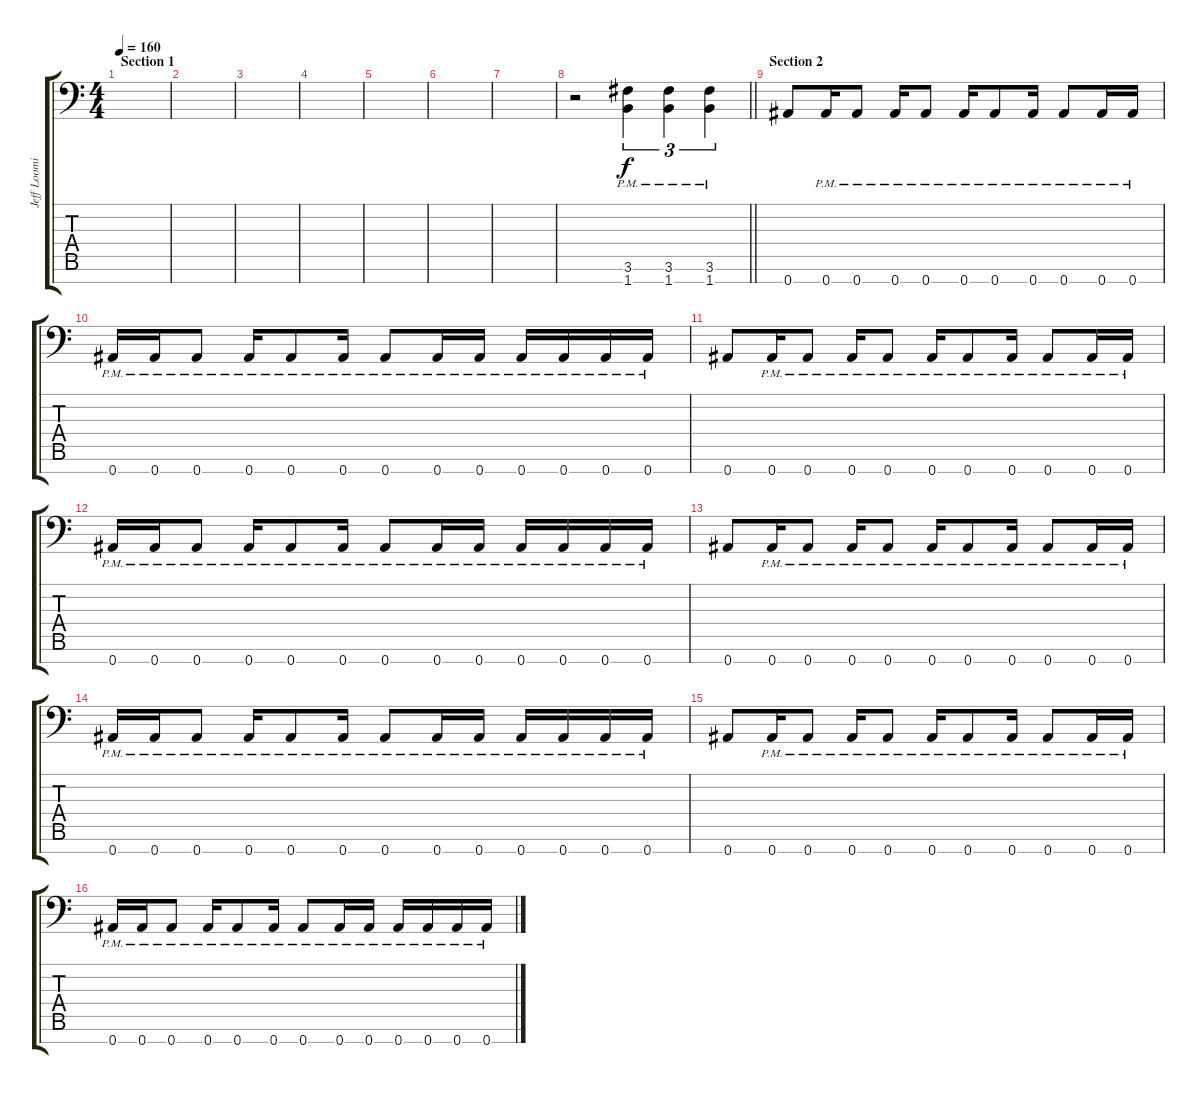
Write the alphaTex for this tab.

\track ("Jeff Loomis - rhythm guitar (left)" "Jeff Loomi") {instrument distortionguitar}
\staff {score tabs}
\tuning (Eb4 Bb3 Gb3 Db3 Ab2 Eb2 Bb1) {hide}
\ts (4 4)
\section ("" "Section 1")
\tempo 160
\clef f4
\ks c
|
|
|
|
|
|
|
\barLineRight lightlight
r.2 (3.6{pm} 1.7{pm}).4{tu (3 2)} (3.6{pm} 1.7{pm}).4{tu (3 2)} (3.6{pm} 1.7{pm}).4{tu (3 2)} |
\section ("" "Section 2")
0.7.8 0.7{pm}.16 0.7{pm}.8 0.7{pm}.16 0.7{pm}.8 0.7{pm}.16 0.7{pm}.8 0.7{pm}.16 0.7{pm}.8 0.7{pm}.16 0.7{pm}.16 |
0.7{pm}.16 0.7{pm}.16 0.7{pm}.8 0.7{pm}.16 0.7{pm}.8 0.7{pm}.16 0.7{pm}.8 0.7{pm}.16 0.7{pm}.16 0.7{pm}.16 0.7{pm}.16 0.7{pm}.16 0.7{pm}.16 |
0.7.8 0.7{pm}.16 0.7{pm}.8 0.7{pm}.16 0.7{pm}.8 0.7{pm}.16 0.7{pm}.8 0.7{pm}.16 0.7{pm}.8 0.7{pm}.16 0.7{pm}.16 |
0.7{pm}.16 0.7{pm}.16 0.7{pm}.8 0.7{pm}.16 0.7{pm}.8 0.7{pm}.16 0.7{pm}.8 0.7{pm}.16 0.7{pm}.16 0.7{pm}.16 0.7{pm}.16 0.7{pm}.16 0.7{pm}.16 |
0.7.8 0.7{pm}.16 0.7{pm}.8 0.7{pm}.16 0.7{pm}.8 0.7{pm}.16 0.7{pm}.8 0.7{pm}.16 0.7{pm}.8 0.7{pm}.16 0.7{pm}.16 |
0.7{pm}.16 0.7{pm}.16 0.7{pm}.8 0.7{pm}.16 0.7{pm}.8 0.7{pm}.16 0.7{pm}.8 0.7{pm}.16 0.7{pm}.16 0.7{pm}.16 0.7{pm}.16 0.7{pm}.16 0.7{pm}.16 |
0.7.8 0.7{pm}.16 0.7{pm}.8 0.7{pm}.16 0.7{pm}.8 0.7{pm}.16 0.7{pm}.8 0.7{pm}.16 0.7{pm}.8 0.7{pm}.16 0.7{pm}.16 |
0.7{pm}.16 0.7{pm}.16 0.7{pm}.8 0.7{pm}.16 0.7{pm}.8 0.7{pm}.16 0.7{pm}.8 0.7{pm}.16 0.7{pm}.16 0.7{pm}.16 0.7{pm}.16 0.7{pm}.16 0.7{pm}.16
